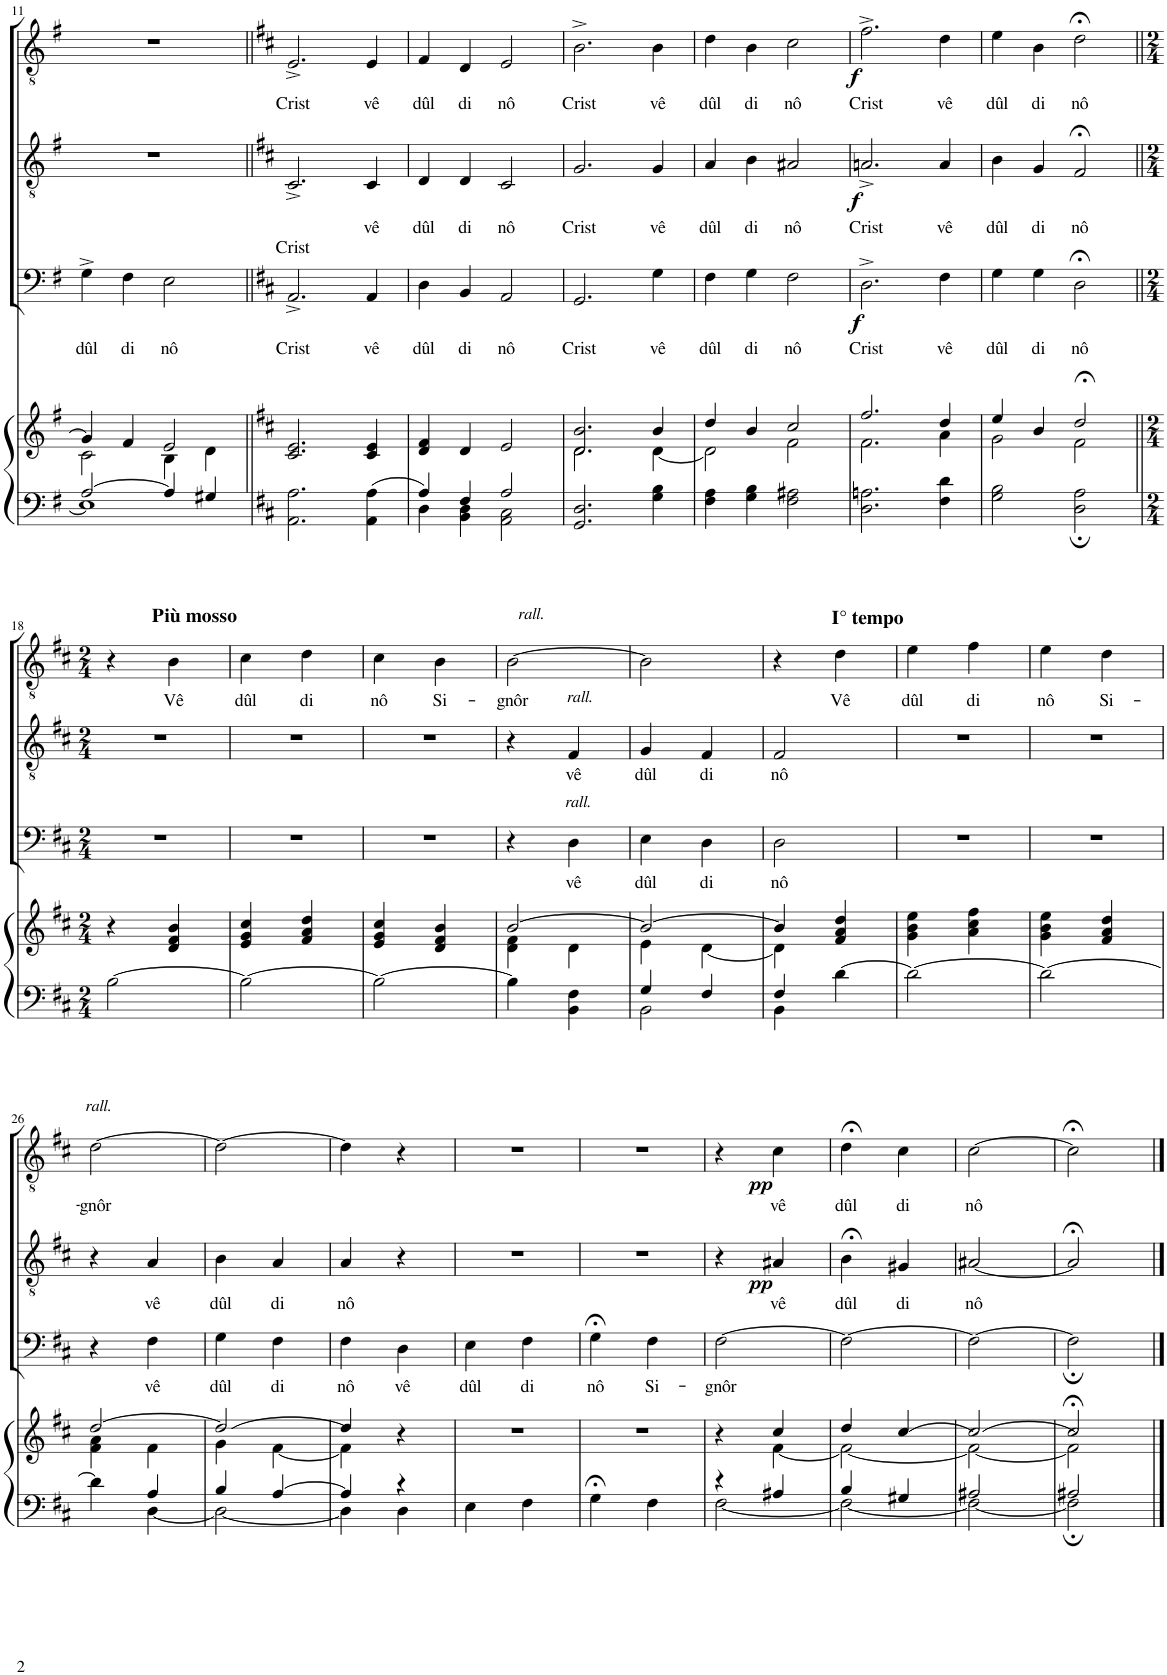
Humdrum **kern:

**kern	**kern	**kern	**text	**dynam	**kern	**text	**dynam	**kern	**text	**dynam
*part4	*part4	*part3	*part3	*part3	*part2	*part2	*part2	*part1	*part1	*part1
*staff5	*staff4	*staff3	*staff3	*staff3	*staff2	*staff2	*staff2	*staff1	*staff1	*staff1
*I"Organo	*	*I"Basso	*	*	*I"Tenore	*	*	*I"Tenore	*	*
!!LO:PB:g=z
*clefF4	*clefG2	*clefF4	*	*	*clefGv2	*	*	*clefGv2	*	*
*k[f#]	*k[f#]	*k[f#]	*	*	*k[f#]	*	*	*k[f#]	*	*
*M4/4	*M4/4	*M4/4	*	*	*M4/4	*	*	*M4/4	*	*
=11	=11	=11	=11	=11	=11	=11	=11	=11	=11	=11
*^	*^	*	*	*	*	*	*	*	*	*
!	!	!	!	!	!LO:LY:b	!	!	!	!	!	!	!
[2A/	1E]	4g/]	2c\	4G^\	dûl	.	1r	.	.	1r	.	.
!	!	!	!	!	!LO:LY:b	!	!	!	!	!	!	!
.	.	4f#/	.	4F#\	di	.	.	.	.	.	.	.
!	!	!	!	!	!LO:LY:b	!	!	!	!	!	!	!
4A/]	.	2e/	4B\	2E\	nô	.	.	.	.	.	.	.
4G#X/	.	.	4d\	.	.	.	.	.	.	.	.	.
*v	*v	*	*	*	*	*	*	*	*	*	*	*
*	*v	*v	*	*	*	*	*	*	*	*	*
=12||	=12||	=12||	=12||	=12||	=12||	=12||	=12||	=12||	=12||	=12||
*k[f#c#]	*k[f#c#]	*k[f#c#]	*	*	*k[f#c#]	*	*	*k[f#c#]	*	*
*	*^	*	*	*	*	*	*	*	*	*
!	!	!	!	!LO:LY:b	!	!	!LO:LY:b	!	!	!LO:LY:b	!
*	*v	*v	*	*	*	*	*	*	*	*	*
2.AA\ 2.A\	2.c#/ 2.e/	2.AA^/	Crist	.	2.C#^/	Crist	.	2.E^/	Crist	.
!	!	!	!LO:LY:b	!	!	!LO:LY:b	!	!	!LO:LY:b	!
4AA\ 4A\	4c#/ 4e/	4AA/	vê	.	4C#/	vê	.	4E/	vê	.
=13	=13	=13	=13	=13	=13	=13	=13	=13	=13	=13
*^	*	*	*	*	*	*	*	*	*	*
!	!	!	!	!LO:LY:b	!	!	!LO:LY:b	!	!	!LO:LY:b	!
4A/	4D\	4d/ 4f#/	4D\	dûl	.	4D/	dûl	.	4F#/	dûl	.
!	!	!	!	!LO:LY:b	!	!	!LO:LY:b	!	!	!LO:LY:b	!
4BB\ 4D\	4F#/	4d/	4BB/	di	.	4D/	di	.	4D/	di	.
!	!	!	!	!LO:LY:b	!	!	!LO:LY:b	!	!	!LO:LY:b	!
2AA\ 2C#\	2A/	2e/	2AA/	nô	.	2C#/	nô	.	2E/	nô	.
=14	=14	=14	=14	=14	=14	=14	=14	=14	=14	=14	=14
*	*	*^	*	*	*	*	*	*	*	*	*
!	!	!	!	!	!LO:LY:b	!	!	!LO:LY:b	!	!	!LO:LY:b	!
*v	*v	*	*	*	*	*	*	*	*	*	*	*
2.GG/ 2.D/	2.d/ 2.b/	2.d\	2.GG/	Crist	.	2.G/	Crist	.	2.B^\	Crist	.
!	!	!	!	!LO:LY:b	!	!	!LO:LY:b	!	!	!LO:LY:b	!
4G\ 4B\	4b/	[4d\	4G\	vê	.	4G/	vê	.	4B\	vê	.
=15	=15	=15	=15	=15	=15	=15	=15	=15	=15	=15	=15
!	!	!	!	!LO:LY:b	!	!	!LO:LY:b	!	!	!LO:LY:b	!
4F#\ 4A\	4dd/	2d\]	4F#\	dûl	.	4A/	dûl	.	4d\	dûl	.
!	!	!	!	!LO:LY:b	!	!	!LO:LY:b	!	!	!LO:LY:b	!
4G\ 4B\	4b/	.	4G\	di	.	4B\	di	.	4B\	di	.
!	!	!	!	!LO:LY:b	!	!	!LO:LY:b	!	!	!LO:LY:b	!
2F#\ 2A#X\	2cc#/	2f#\	2F#\	nô	.	2A#X/	nô	.	2c#\	nô	.
=16	=16	=16	=16	=16	=16	=16	=16	=16	=16	=16	=16
!	!	!	!	!LO:LY:b	!LO:DY:b	!	!LO:LY:b	!LO:DY:b	!	!LO:LY:b	!LO:DY:b
2.D\ 2.An\	2.ff#/	2.f#\	2.D^\	Crist	f	2.An^/	Crist	f	2.f#^\	Crist	f
!	!	!	!	!LO:LY:b	!	!	!LO:LY:b	!	!	!LO:LY:b	!
4F#\ 4d\	4dd/	4a\	4F#\	vê	.	4A/	vê	.	4d\	vê	.
=17	=17	=17	=17	=17	=17	=17	=17	=17	=17	=17	=17
!	!	!	!	!LO:LY:b	!	!	!LO:LY:b	!	!	!LO:LY:b	!
2G\ 2B\	4ee/	2g\	4G\	dûl	.	4B\	dûl	.	4e\	dûl	.
!	!	!	!	!LO:LY:b	!	!	!LO:LY:b	!	!	!LO:LY:b	!
.	4b/	.	4G\	di	.	4G/	di	.	4B\	di	.
!	!	!	!	!LO:LY:b	!	!	!LO:LY:b	!	!	!LO:LY:b	!
2D\; 2A\;	2dd;</	2f#\	2D;<\	nô	.	2F#;</	nô	.	2d;<\	nô	.
*	*v	*v	*	*	*	*	*	*	*	*	*
!!LO:LB:g=z
=18||	=18||	=18||	=18||	=18||	=18||	=18||	=18||	=18||	=18||	=18||
*M2/4	*M2/4	*M2/4	*	*	*M2/4	*	*	*M2/4	*	*
[2B\	4r	2r	.	.	2r	.	.	4r	.	.
!	!	!	!	!	!	!	!	!LO:TX:a:B:t=Più mosso	!	!
!	!	!	!	!	!	!	!	!	!LO:LY:b	!
.	4d/ 4f#/ 4b/	.	.	.	.	.	.	4B\	Vê	.
=19	=19	=19	=19	=19	=19	=19	=19	=19	=19	=19
!	!	!	!	!	!	!	!	!	!LO:LY:b	!
2B\_	4e/ 4g/ 4cc#/	2r	.	.	2r	.	.	4c#\	dûl	.
!	!	!	!	!	!	!	!	!	!LO:LY:b	!
.	4f#/ 4a/ 4dd/	.	.	.	.	.	.	4d\	di	.
=20	=20	=20	=20	=20	=20	=20	=20	=20	=20	=20
!	!	!	!	!	!	!	!	!	!LO:LY:b	!
2B\_	4e/ 4g/ 4cc#/	2r	.	.	2r	.	.	4c#\	nô	.
!	!	!	!	!	!	!	!	!	!LO:LY:b	!
.	4d/ 4f#/ 4b/	.	.	.	.	.	.	4B\	Si-	.
=21	=21	=21	=21	=21	=21	=21	=21	=21	=21	=21
*	*^	*	*	*	*	*	*	*	*	*
!	!	!	!	!	!	!	!	!	!LO:TX:a:i:t=rall.	!	!
!	!	!	!	!	!	!	!	!	!	!LO:LY:b	!
4B\]	[2b/	4d\ 4f#\	4r	.	.	4r	.	.	[2B\	-gnôr	.
!	!	!	!	!	!	!LO:TX:a:i:t=rall.	!	!	!	!	!
!	!	!	!LO:TX:a:i:t=rall.	!	!	!	!	!	!	!	!
!	!	!	!	!LO:LY:b	!	!	!LO:LY:b	!	!	!	!
4BB\ 4F#\	.	4d\	4D\	vê	.	4F#/	vê	.	.	.	.
=22	=22	=22	=22	=22	=22	=22	=22	=22	=22	=22	=22
*^	*	*	*	*	*	*	*	*	*	*	*
!	!	!	!	!	!LO:LY:b	!	!	!LO:LY:b	!	!	!	!
4G/	2BB\	2b/_	4e\	4E\	dûl	.	4G/	dûl	.	2B\]	.	.
!	!	!	!	!	!LO:LY:b	!	!	!LO:LY:b	!	!	!	!
4F#/	.	.	[4d\	4D\	di	.	4F#/	di	.	.	.	.
=23	=23	=23	=23	=23	=23	=23	=23	=23	=23	=23	=23	=23
!	!	!	!	!	!LO:LY:b	!	!	!LO:LY:b	!	!	!	!
4F#/	4BB\	4b/]	4d\]	2D\	nô	.	2F#/	nô	.	4r	.	.
!	!	!	!	!	!	!	!	!	!	!LO:TX:a:B:t=I° tempo	!	!
!	!	!	!	!	!	!	!	!	!	!	!LO:LY:b	!
[4d\	4ryy	4f#/ 4a/ 4dd/	4ryy	.	.	.	.	.	.	4d\	Vê	.
=24	=24	=24	=24	=24	=24	=24	=24	=24	=24	=24	=24	=24
!	!	!	!	!	!	!	!	!	!	!	!LO:LY:b	!
*v	*v	*	*	*	*	*	*	*	*	*	*	*
*	*v	*v	*	*	*	*	*	*	*	*	*
2d\_	4g\ 4b\ 4ee\	2r	.	.	2r	.	.	4e\	dûl	.
!	!	!	!	!	!	!	!	!	!LO:LY:b	!
.	4a\ 4cc#\ 4ff#\	.	.	.	.	.	.	4f#\	di	.
=25	=25	=25	=25	=25	=25	=25	=25	=25	=25	=25
!	!	!	!	!	!	!	!	!	!LO:LY:b	!
2d\_	4g\ 4b\ 4ee\	2r	.	.	2r	.	.	4e\	nô	.
!	!	!	!	!	!	!	!	!	!LO:LY:b	!
.	4f#/ 4a/ 4dd/	.	.	.	.	.	.	4d\	Si-	.
!!LO:LB:g=z
=26	=26	=26	=26	=26	=26	=26	=26	=26	=26	=26
*^	*^	*	*	*	*	*	*	*	*	*
!	!	!	!	!	!	!	!	!	!	!LO:TX:a:i:t=rall.	!	!
!	!	!	!	!	!	!	!	!	!	!	!LO:LY:b	!
4d\]	4ryy	[2dd/	4f#\ 4a\	4r	.	.	4r	.	.	[2d\	-gnôr	.
!	!	!	!	!	!LO:LY:b	!	!	!LO:LY:b	!	!	!	!
4A/	[4D\	.	4f#\	4F#\	vê	.	4A/	vê	.	.	.	.
=27	=27	=27	=27	=27	=27	=27	=27	=27	=27	=27	=27	=27
!	!	!	!	!	!LO:LY:b	!	!	!LO:LY:b	!	!	!	!
4B/	2D\_	(2dd/]	4g\	4G\	dûl	.	4B\	dûl	.	2d\_	.	.
!	!	!	!	!	!LO:LY:b	!	!	!LO:LY:b	!	!	!	!
[4A/	.	.	[4f#\	4F#\	di	.	4A/	di	.	.	.	.
=28	=28	=28	=28	=28	=28	=28	=28	=28	=28	=28	=28	=28
!	!	!	!	!	!LO:LY:b	!	!	!LO:LY:b	!	!	!	!
4A/]	4D\]	4dd/)	4f#\]	4F#\	nô	.	4A/	nô	.	4d\]	.	.
!	!	!	!	!	!LO:LY:b	!	!	!	!	!	!	!
4r	4D\	4r	4ryy	4D\	vê	.	4r	.	.	4r	.	.
=29	=29	=29	=29	=29	=29	=29	=29	=29	=29	=29	=29	=29
!	!	!	!	!	!LO:LY:b	!	!	!	!	!	!	!
*v	*v	*	*	*	*	*	*	*	*	*	*	*
*	*v	*v	*	*	*	*	*	*	*	*	*
4E\	2r	4E\	dûl	.	2r	.	.	2r	.	.
!	!	!	!LO:LY:b	!	!	!	!	!	!	!
4F#\	.	4F#\	di	.	.	.	.	.	.	.
=30	=30	=30	=30	=30	=30	=30	=30	=30	=30	=30
!	!	!	!LO:LY:b	!	!	!	!	!	!	!
4G;<\	2r	4G;<\	nô	.	2r	.	.	2r	.	.
!	!	!	!LO:LY:b	!	!	!	!	!	!	!
4F#\	.	4F#\	Si-	.	.	.	.	.	.	.
=31	=31	=31	=31	=31	=31	=31	=31	=31	=31	=31
*^	*^	*	*	*	*	*	*	*	*	*
!	!	!	!	!	!LO:LY:b	!	!	!	!	!	!	!
4r	[2F#\	4r	4ryy	[2F#\	-gnôr	.	4r	.	.	4r	.	.
!	!	!	!	!	!	!	!	!LO:LY:b	!LO:DY:b	!	!LO:LY:b	!LO:DY:b
4A#X/	.	4cc#/	[4f#\	.	.	.	4A#X/	vê	pp	4c#\	vê	pp
=32	=32	=32	=32	=32	=32	=32	=32	=32	=32	=32	=32	=32
!	!	!	!	!	!	!	!	!LO:LY:b	!	!	!LO:LY:b	!
4B/	2F#\_	4dd/	2f#\_	2F#\_	.	.	4B;<\	dûl	.	4d;<\	dûl	.
!	!	!	!	!	!	!	!	!LO:LY:b	!	!	!LO:LY:b	!
4G#X/	.	(4cc#/	.	.	.	.	4G#X/	di	.	4c#\	di	.
=33	=33	=33	=33	=33	=33	=33	=33	=33	=33	=33	=33	=33
!	!	!	!	!	!	!	!	!LO:LY:b	!	!	!LO:LY:b	!
2A#X/	2F#\_	(2cc#/)	2f#\_	2F#\_	.	.	[2A#X/	nô	.	[2c#\	nô	.
=34	=34	=34	=34	=34	=34	=34	=34	=34	=34	=34	=34	=34
2A#X/	2F#;\]	2cc#;</)	2f#\]	2F#;\]	.	.	2A#;</]	.	.	2c#;<\]	.	.
*v	*v	*	*	*	*	*	*	*	*	*	*	*
*	*v	*v	*	*	*	*	*	*	*	*	*
==	==	==	==	==	==	==	==	==	==	==
*-	*-	*-	*-	*-	*-	*-	*-	*-	*-	*-
